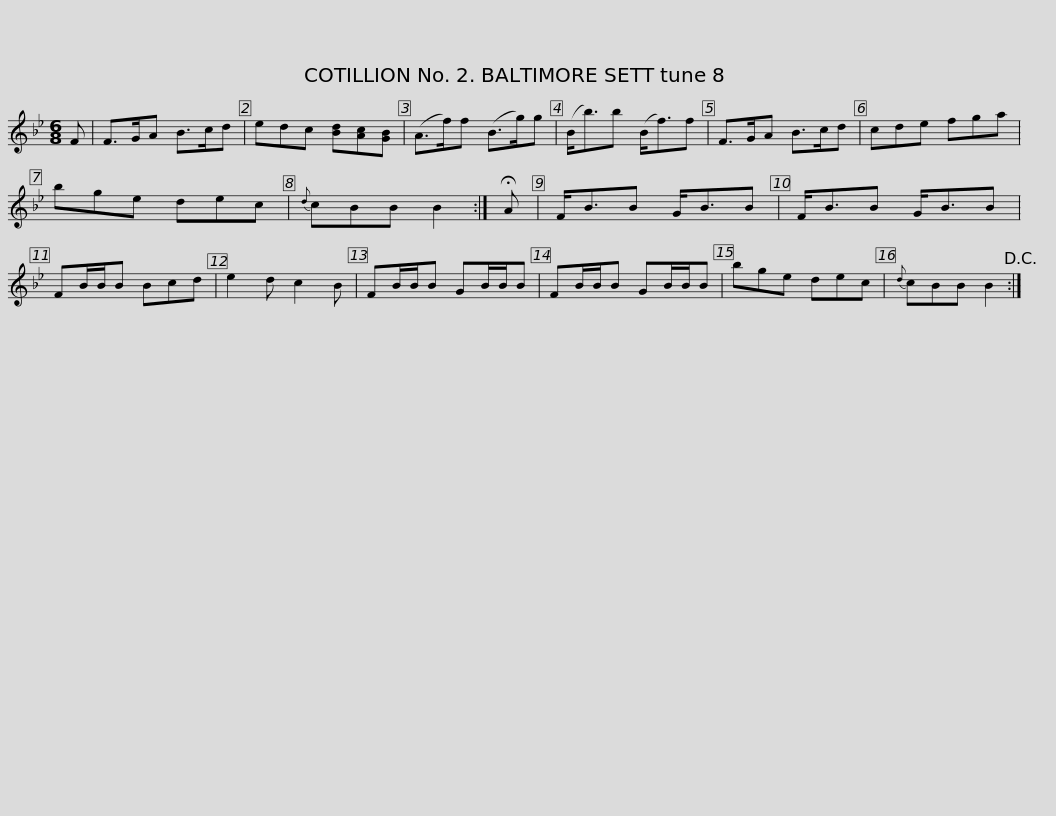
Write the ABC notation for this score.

X:1
L:1/8
M:6/8
I:linebreak $
K:Bb
V:1 treble
V:1
 F | F>GA B>cd | edc [Bd][Ac][GB] | (A>f)f (B>g)g | (B<b)b (B<f)f | %5
 F>GA B>cd | cde fga |$ bge dec |{d} cBB B2 :| !fermata!A | %10
 F<BB G<BB | F<BB G<BB | FB/B/B Bcd | e2 d c2 B |$ FB/B/B GB/B/B | %15
 FB/B/B GB/B/B | bge dec |{d} cBB B2!D.C.! :| %18
